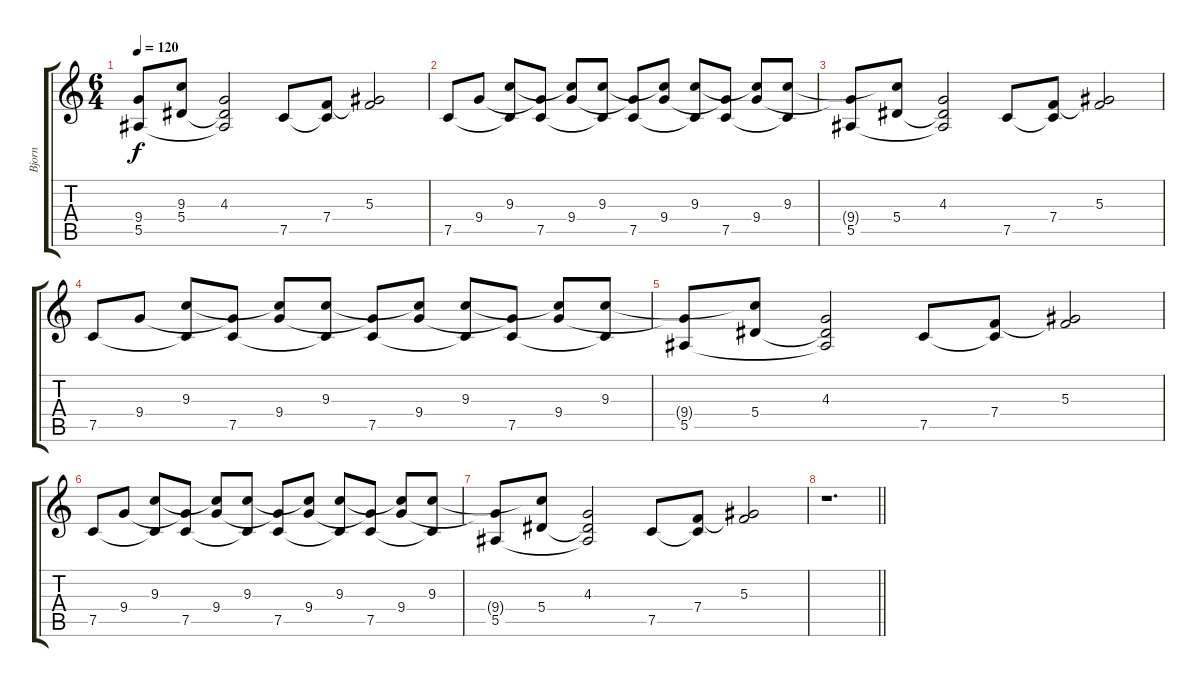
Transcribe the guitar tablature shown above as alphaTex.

\track ("Bjorn" "Bjorn") {instrument acousticguitarsteel}
\staff {score tabs}
\tuning (C4 G3 Eb3 Bb2 F2 C2) {hide}
\ts (6 4)
\tempo 120
\clef g2
\ks c
(9.4{t} 5.5).8{dy f} (9.3{t} 5.4).8 (4.3 5.4{t} 5.5{t}).2 7.5.8 (7.4 7.5{t}).8 (5.3 7.4{t}).2 |
7.5.8 9.4.8 (9.3 7.5{t}).8 (9.4{t} 7.5).8 (9.3{t} 9.4).8 (9.3 7.5{t}).8 (9.4{t} 7.5).8 (9.3{t} 9.4).8 (9.3 7.5{t}).8 (9.4{t} 7.5).8 (9.3{t} 9.4).8 (9.3 7.5{t}).8 |
(9.4{t} 5.5).8 (9.3{t} 5.4).8 (4.3 5.4{t} 5.5{t}).2 7.5.8 (7.4 7.5{t}).8 (5.3 7.4{t}).2 |
7.5.8 9.4.8 (9.3 7.5{t}).8 (9.4{t} 7.5).8 (9.3{t} 9.4).8 (9.3 7.5{t}).8 (9.4{t} 7.5).8 (9.3{t} 9.4).8 (9.3 7.5{t}).8 (9.4{t} 7.5).8 (9.3{t} 9.4).8 (9.3 7.5{t}).8 |
(9.4{t} 5.5).8 (9.3{t} 5.4).8 (4.3 5.4{t} 5.5{t}).2 7.5.8 (7.4 7.5{t}).8 (5.3 7.4{t}).2 |
7.5.8 9.4.8 (9.3 7.5{t}).8 (9.4{t} 7.5).8 (9.3{t} 9.4).8 (9.3 7.5{t}).8 (9.4{t} 7.5).8 (9.3{t} 9.4).8 (9.3 7.5{t}).8 (9.4{t} 7.5).8 (9.3{t} 9.4).8 (9.3 7.5{t}).8 |
(9.4{t} 5.5).8 (9.3{t} 5.4).8 (4.3 5.4{t} 5.5{t}).2 7.5.8 (7.4 7.5{t}).8 (5.3 7.4{t}).2 |
\barLineRight lightlight
r.1{d}
